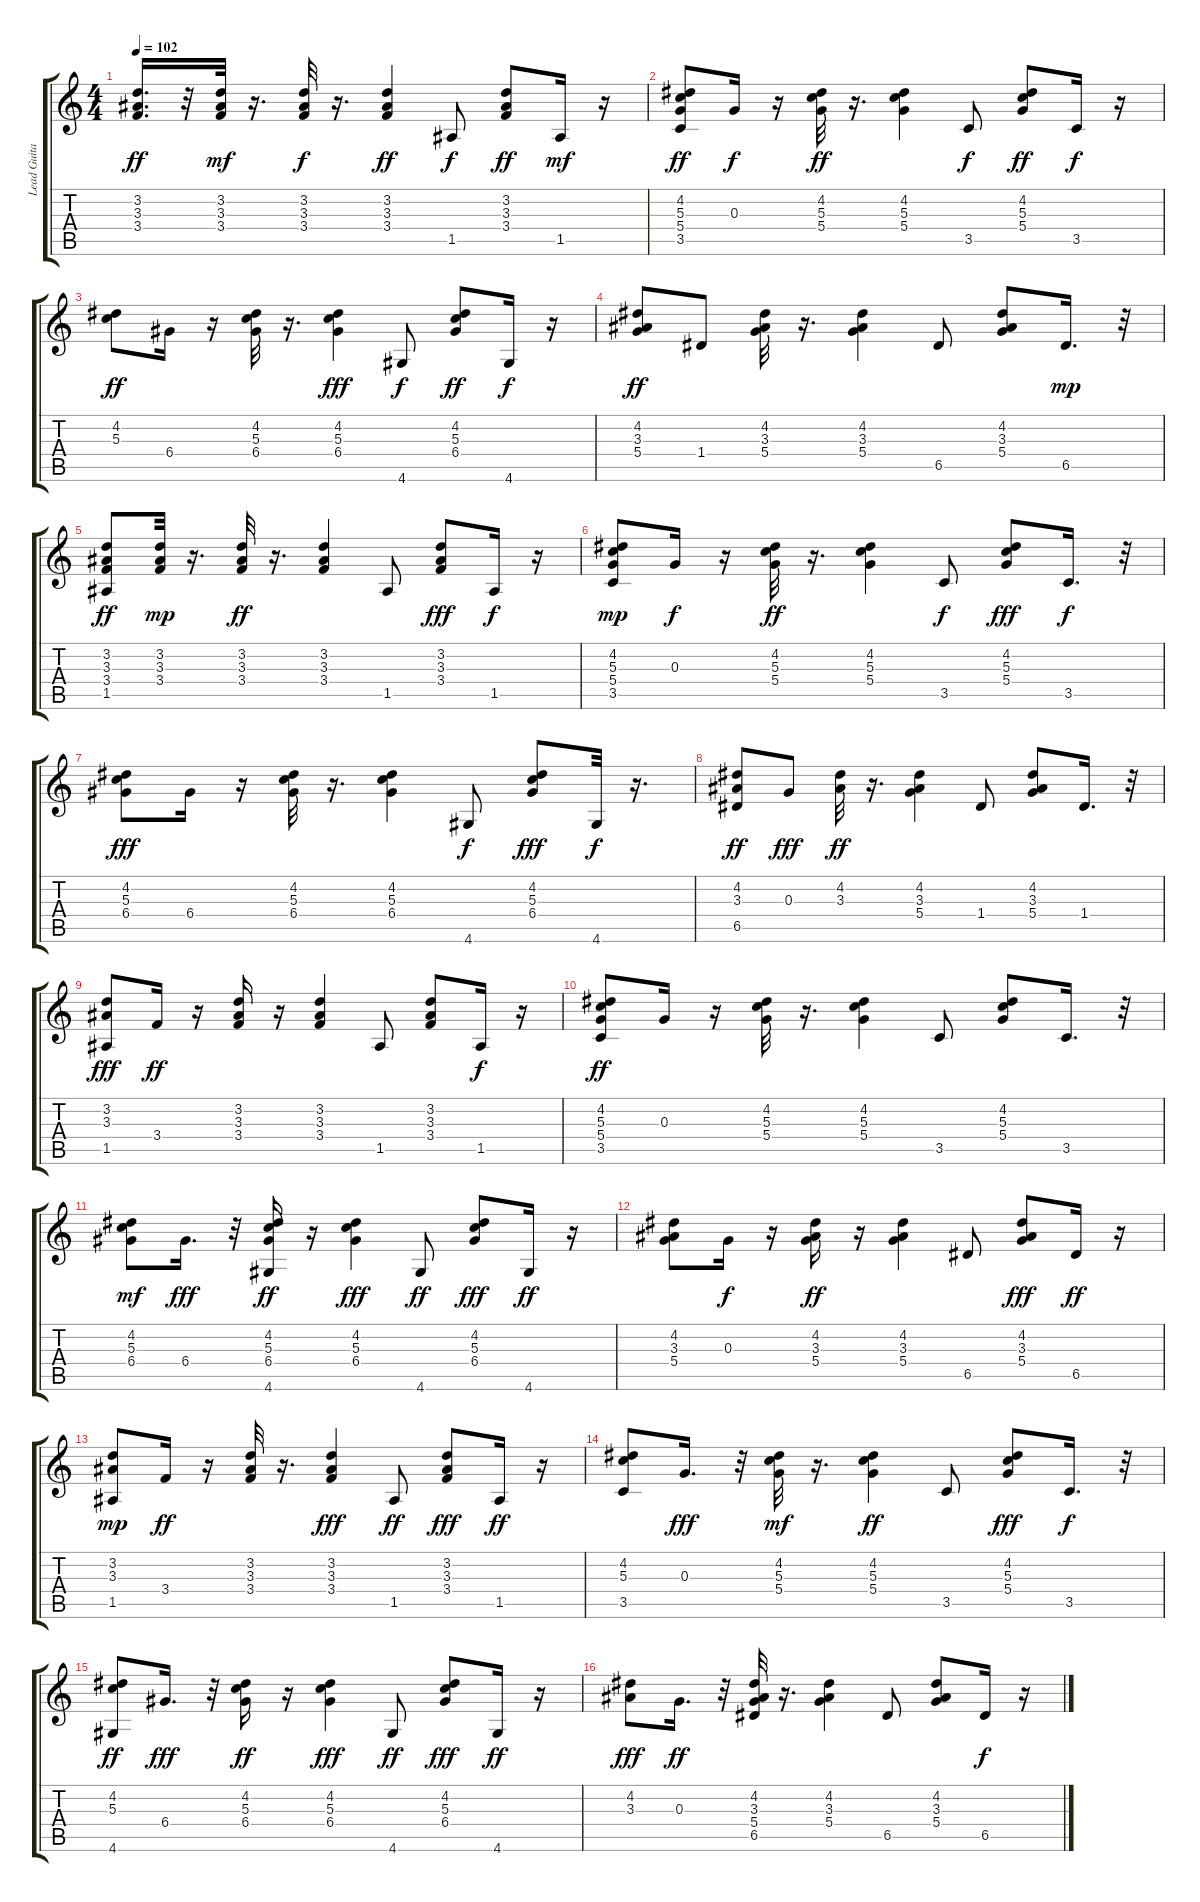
\track ("Lead Guitar" "Lead Guita") {instrument acousticguitarsteel}
\staff {score tabs}
\tuning (E4 B3 G3 D3 A2 E2) {hide}
\ts (4 4)
\tempo 102
\clef g2
\ks c
(3.2 3.3 3.4).16{d dy ff} r.32 (3.2 3.3 3.4).32{dy mf} r.16{d} (3.2 3.3 3.4).32{dy f} r.16{d} (3.2 3.3 3.4).4{dy ff} 1.5.8{dy f} (3.2 3.3 3.4).8{dy ff} 1.5.16{dy mf} r.16 |
(4.2 5.3 5.4 3.5).8{dy ff} 0.3.16{dy f} r.16 (4.2 5.3 5.4).32{dy ff} r.16{d} (4.2 5.3 5.4).4 3.5.8{dy f} (4.2 5.3 5.4).8{dy ff} 3.5.16{dy f} r.16 |
(4.2 5.3).8{dy ff} 6.4.16 r.16 (4.2 5.3 6.4).32 r.16{d} (4.2 5.3 6.4).4{dy fff} 4.6.8{dy f} (4.2 5.3 6.4).8{dy ff} 4.6.16{dy f} r.16 |
(4.2 3.3 5.4).8{dy ff} 1.4.8 (4.2 3.3 5.4).32 r.16{d} (4.2 3.3 5.4).4 6.5.8 (4.2 3.3 5.4).8 6.5.16{d dy mp} r.32 |
(3.2 3.3 3.4 1.5).8{dy ff} (3.2 3.3 3.4).32{dy mp} r.16{d} (3.2 3.3 3.4).32{dy ff} r.16{d} (3.2 3.3 3.4).4 1.5.8 (3.2 3.3 3.4).8{dy fff} 1.5.16{dy f} r.16 |
(4.2 5.3 5.4 3.5).8{dy mp} 0.3.16{dy f} r.16 (4.2 5.3 5.4).32{dy ff} r.16{d} (4.2 5.3 5.4).4 3.5.8{dy f} (4.2 5.3 5.4).8{dy fff} 3.5.16{d dy f} r.32 |
(4.2 5.3 6.4).8{dy fff} 6.4.16 r.16 (4.2 5.3 6.4).32 r.16{d} (4.2 5.3 6.4).4 4.6.8{dy f} (4.2 5.3 6.4).8{dy fff} 4.6.32{dy f} r.16{d} |
(4.2 3.3 6.5).8{dy ff} 0.3.8{dy fff} (4.2 3.3).32{dy ff} r.16{d} (4.2 3.3 5.4).4 1.4.8 (4.2 3.3 5.4).8 1.4.16{d} r.32 |
(3.2 3.3 1.5).8{dy fff} 3.4.16{dy ff} r.16 (3.2 3.3 3.4).16 r.16 (3.2 3.3 3.4).4 1.5.8 (3.2 3.3 3.4).8 1.5.16{dy f} r.16 |
(4.2 5.3 5.4 3.5).8{dy ff} 0.3.16 r.16 (4.2 5.3 5.4).32 r.16{d} (4.2 5.3 5.4).4 3.5.8 (4.2 5.3 5.4).8 3.5.16{d} r.32 |
(4.2 5.3 6.4).8{dy mf} 6.4.16{d dy fff} r.32 (4.2 5.3 6.4 4.6).16{dy ff} r.16 (4.2 5.3 6.4).4{dy fff} 4.6.8{dy ff} (4.2 5.3 6.4).8{dy fff} 4.6.16{dy ff} r.16 |
(4.2 3.3 5.4).8 0.3.16{dy f} r.16 (4.2 3.3 5.4).16{dy ff} r.16 (4.2 3.3 5.4).4 6.5.8 (4.2 3.3 5.4).8{dy fff} 6.5.16{dy ff} r.16 |
(3.2 3.3 1.5).8{dy mp} 3.4.16{dy ff} r.16 (3.2 3.3 3.4).32 r.16{d} (3.2 3.3 3.4).4{dy fff} 1.5.8{dy ff} (3.2 3.3 3.4).8{dy fff} 1.5.16{dy ff} r.16 |
(4.2 5.3 3.5).8 0.3.16{d dy fff} r.32 (4.2 5.3 5.4).32{dy mf} r.16{d} (4.2 5.3 5.4).4{dy ff} 3.5.8 (4.2 5.3 5.4).8{dy fff} 3.5.16{d dy f} r.32 |
(4.2 5.3 4.6).8{dy ff} 6.4.16{d dy fff} r.32 (4.2 5.3 6.4).16{dy ff} r.16 (4.2 5.3 6.4).4{dy fff} 4.6.8{dy ff} (4.2 5.3 6.4).8{dy fff} 4.6.16{dy ff} r.16 |
(4.2 3.3).8{dy fff} 0.3.16{d dy ff} r.32 (4.2 3.3 5.4 6.5).32 r.16{d} (4.2 3.3 5.4).4 6.5.8 (4.2 3.3 5.4).8 6.5.16{dy f} r.16
